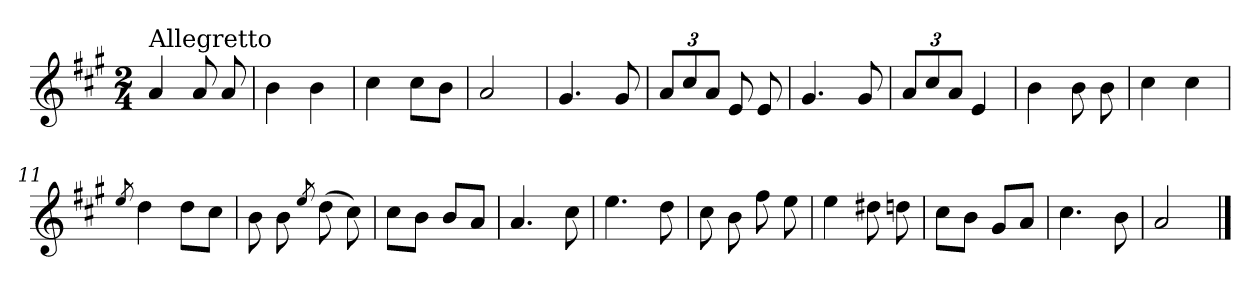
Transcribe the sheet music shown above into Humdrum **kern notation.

**kern
*part1
*staff1
*clefG2
*k[f#c#g#]
*A:
*M2/4
=1
!LO:TX:a:t=Allegretto
4a/
8a/
8a/
=2
4b\
4b\
=3
4cc#\
8cc#\L
8b\J
=4
2a/
=5
4.g#/
8g#/
=6
12a/L
12cc#/
12a/J
8e/
8e/
=7
4.g#/
8g#/
=8
12a/L
12cc#/
12a/J
4e/
=9
4b\
8b\
8b\
!!LO:LB:g=z
=10
4cc#\
4cc#\
=11
8qee/
4dd\
8dd\L
8cc#\J
=12
8b\
8b\
8qee/
(>8dd\
8cc#\)
=13
8cc#\L
8b\J
8b/L
8a/J
=14
4.a/
8cc#\
=15
4.ee\
8dd\
=16
8cc#\
8b\
8ff#\
8ee\
=17
4ee\
8dd#X\
8ddn\
=18
8cc#\L
8b\J
8g#/L
8a/J
!!LO:LB:g=z
=19
4.cc#\
8b\
=20
2a/
==
*-
